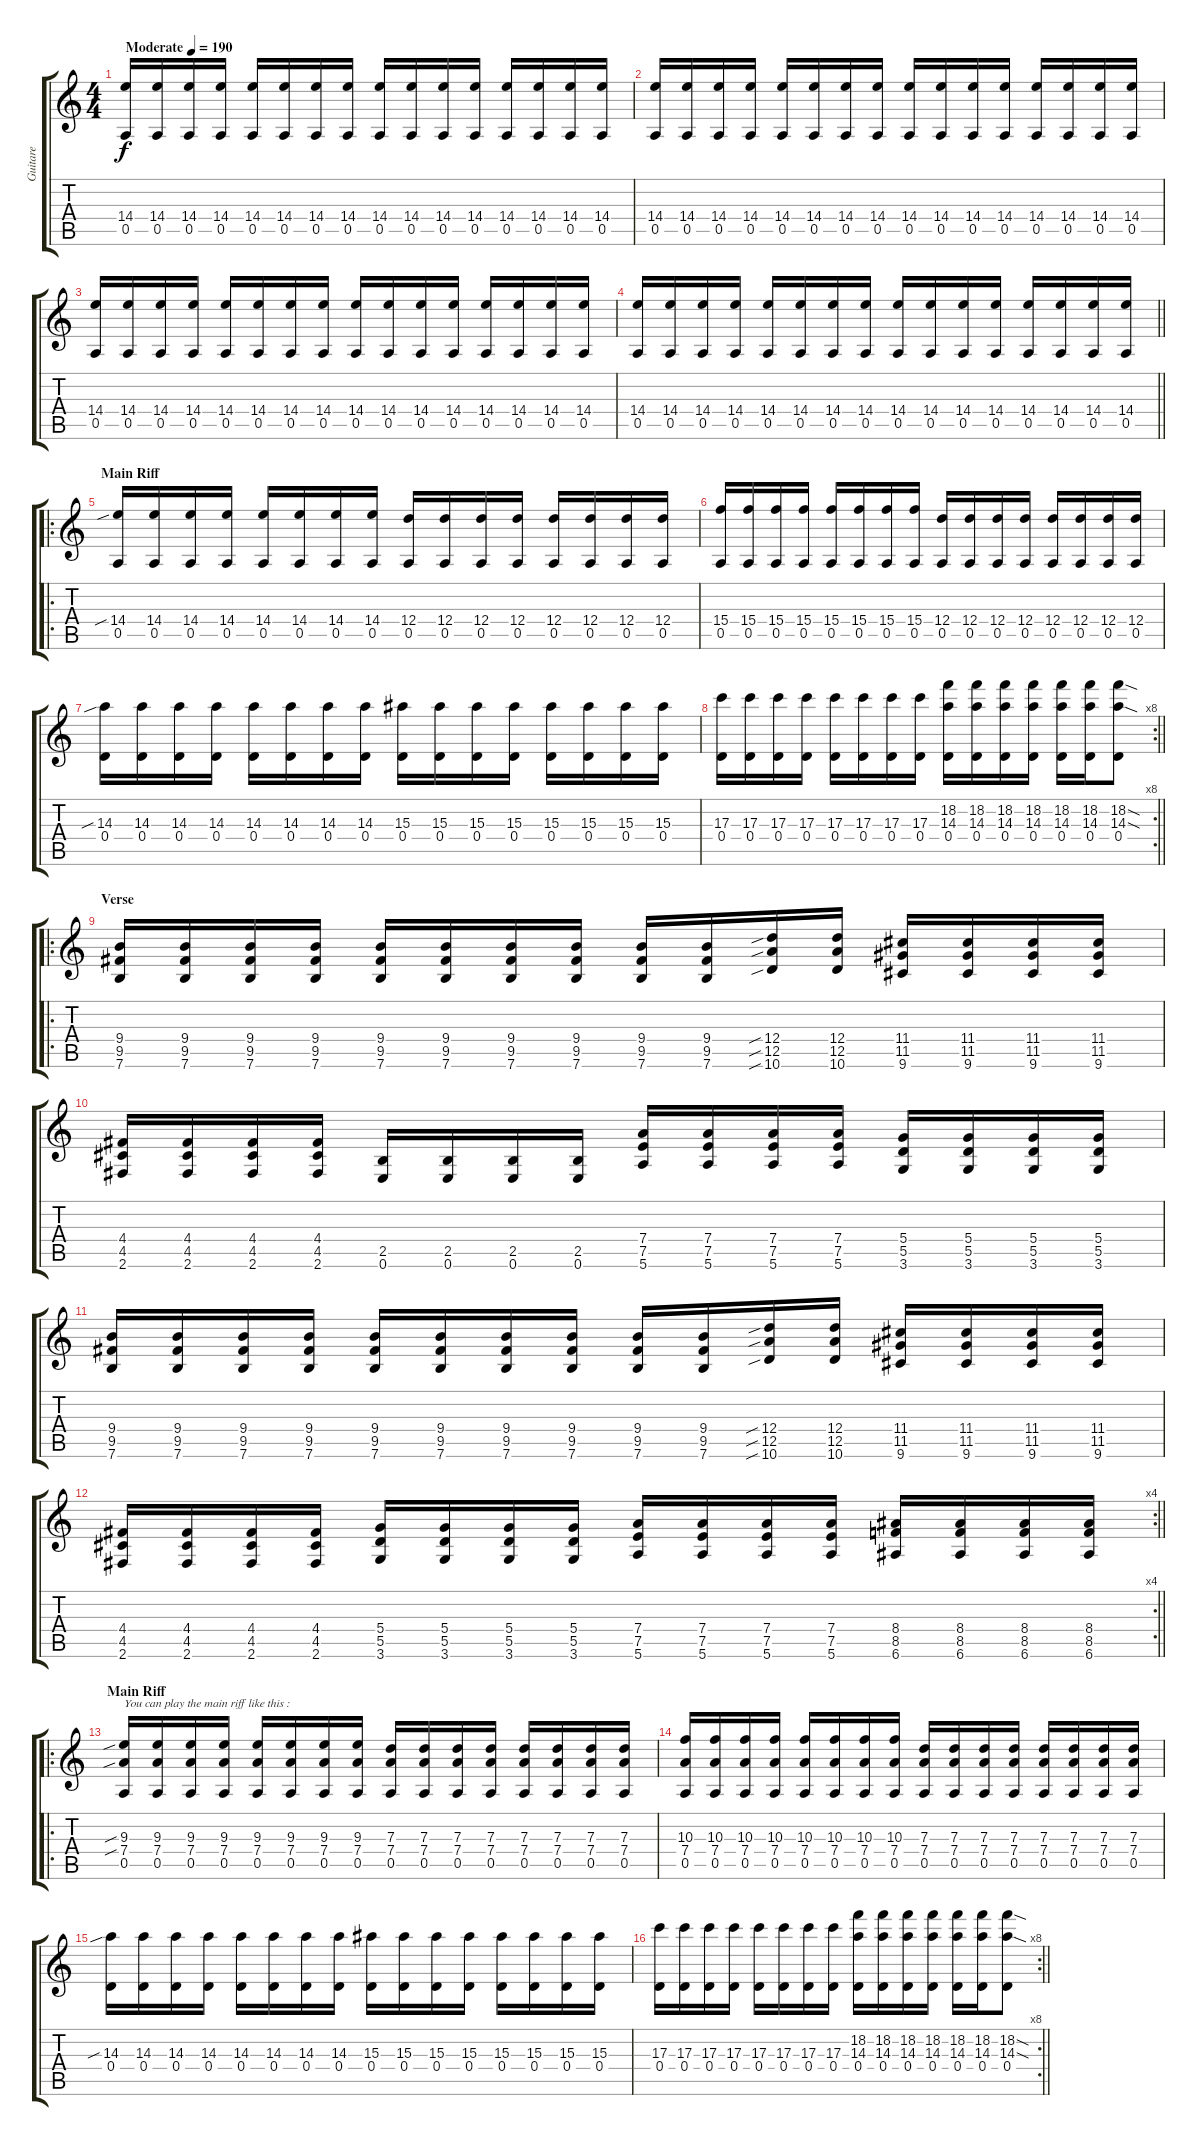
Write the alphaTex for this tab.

\track ("Guitare" "Guitare") {instrument distortionguitar}
\staff {score tabs}
\tuning (E4 B3 G3 D3 A2 E2) {hide}
\ts (4 4)
\tempo (190 "Moderate")
\clef g2
\ks c
(14.4 0.5).16{dy f volume 16 instrument distortionguitar} (14.4 0.5).16 (14.4 0.5).16 (14.4 0.5).16 (14.4 0.5).16 (14.4 0.5).16 (14.4 0.5).16 (14.4 0.5).16 (14.4 0.5).16 (14.4 0.5).16 (14.4 0.5).16 (14.4 0.5).16 (14.4 0.5).16 (14.4 0.5).16 (14.4 0.5).16 (14.4 0.5).16 |
(14.4 0.5).16 (14.4 0.5).16 (14.4 0.5).16 (14.4 0.5).16 (14.4 0.5).16 (14.4 0.5).16 (14.4 0.5).16 (14.4 0.5).16 (14.4 0.5).16 (14.4 0.5).16 (14.4 0.5).16 (14.4 0.5).16 (14.4 0.5).16 (14.4 0.5).16 (14.4 0.5).16 (14.4 0.5).16 |
(14.4 0.5).16 (14.4 0.5).16 (14.4 0.5).16 (14.4 0.5).16 (14.4 0.5).16 (14.4 0.5).16 (14.4 0.5).16 (14.4 0.5).16 (14.4 0.5).16 (14.4 0.5).16 (14.4 0.5).16 (14.4 0.5).16 (14.4 0.5).16 (14.4 0.5).16 (14.4 0.5).16 (14.4 0.5).16 |
\barLineRight lightlight
(14.4 0.5).16 (14.4 0.5).16 (14.4 0.5).16 (14.4 0.5).16 (14.4 0.5).16 (14.4 0.5).16 (14.4 0.5).16 (14.4 0.5).16 (14.4 0.5).16 (14.4 0.5).16 (14.4 0.5).16 (14.4 0.5).16 (14.4 0.5).16 (14.4 0.5).16 (14.4 0.5).16 (14.4 0.5).16 |
\ro
\section ("" "Main Riff")
(14.4{sib} 0.5).16 (14.4 0.5).16 (14.4 0.5).16 (14.4 0.5).16 (14.4 0.5).16 (14.4 0.5).16 (14.4 0.5).16 (14.4 0.5).16 (12.4 0.5).16 (12.4 0.5).16 (12.4 0.5).16 (12.4 0.5).16 (12.4 0.5).16 (12.4 0.5).16 (12.4 0.5).16 (12.4 0.5).16 |
(15.4 0.5).16 (15.4 0.5).16 (15.4 0.5).16 (15.4 0.5).16 (15.4 0.5).16 (15.4 0.5).16 (15.4 0.5).16 (15.4 0.5).16 (12.4 0.5).16 (12.4 0.5).16 (12.4 0.5).16 (12.4 0.5).16 (12.4 0.5).16 (12.4 0.5).16 (12.4 0.5).16 (12.4 0.5).16 |
(14.3{sib} 0.4).16 (14.3 0.4).16 (14.3 0.4).16 (14.3 0.4).16 (14.3 0.4).16 (14.3 0.4).16 (14.3 0.4).16 (14.3 0.4).16 (15.3 0.4).16 (15.3 0.4).16 (15.3 0.4).16 (15.3 0.4).16 (15.3 0.4).16 (15.3 0.4).16 (15.3 0.4).16 (15.3 0.4).16 |
\rc 8
\barLineRight lightlight
(17.3 0.4).16 (17.3 0.4).16 (17.3 0.4).16 (17.3 0.4).16 (17.3 0.4).16 (17.3 0.4).16 (17.3 0.4).16 (17.3 0.4).16 (18.2 14.3 0.4).16 (18.2 14.3 0.4).16 (18.2 14.3 0.4).16 (18.2 14.3 0.4).16 (18.2 14.3 0.4).16 (18.2 14.3 0.4).16 (18.2{sod} 14.3{sod} 0.4).8 |
\ro
\section ("" "Verse")
(9.4 9.5 7.6).16 (9.4 9.5 7.6).16 (9.4 9.5 7.6).16 (9.4 9.5 7.6).16 (9.4 9.5 7.6).16 (9.4 9.5 7.6).16 (9.4 9.5 7.6).16 (9.4 9.5 7.6).16 (9.4 9.5 7.6).16 (9.4 9.5 7.6).16 (12.4{sib} 12.5{sib} 10.6{sib}).16 (12.4 12.5 10.6).16 (11.4 11.5 9.6).16 (11.4 11.5 9.6).16 (11.4 11.5 9.6).16 (11.4 11.5 9.6).16 |
(4.4 4.5 2.6).16 (4.4 4.5 2.6).16 (4.4 4.5 2.6).16 (4.4 4.5 2.6).16 (2.5 0.6).16 (2.5 0.6).16 (2.5 0.6).16 (2.5 0.6).16 (7.4 7.5 5.6).16 (7.4 7.5 5.6).16 (7.4 7.5 5.6).16 (7.4 7.5 5.6).16 (5.4 5.5 3.6).16 (5.4 5.5 3.6).16 (5.4 5.5 3.6).16 (5.4 5.5 3.6).16 |
(9.4 9.5 7.6).16 (9.4 9.5 7.6).16 (9.4 9.5 7.6).16 (9.4 9.5 7.6).16 (9.4 9.5 7.6).16 (9.4 9.5 7.6).16 (9.4 9.5 7.6).16 (9.4 9.5 7.6).16 (9.4 9.5 7.6).16 (9.4 9.5 7.6).16 (12.4{sib} 12.5{sib} 10.6{sib}).16 (12.4 12.5 10.6).16 (11.4 11.5 9.6).16 (11.4 11.5 9.6).16 (11.4 11.5 9.6).16 (11.4 11.5 9.6).16 |
\rc 4
\barLineRight lightlight
(4.4 4.5 2.6).16 (4.4 4.5 2.6).16 (4.4 4.5 2.6).16 (4.4 4.5 2.6).16 (5.4 5.5 3.6).16 (5.4 5.5 3.6).16 (5.4 5.5 3.6).16 (5.4 5.5 3.6).16 (7.4 7.5 5.6).16 (7.4 7.5 5.6).16 (7.4 7.5 5.6).16 (7.4 7.5 5.6).16 (8.4 8.5 6.6).16 (8.4 8.5 6.6).16 (8.4 8.5 6.6).16 (8.4 8.5 6.6).16 |
\ro
\section ("" "Main Riff")
(9.3{sib} 7.4{sib} 0.5).16{txt "You can play the main riff like this :"} (9.3 7.4 0.5).16 (9.3 7.4 0.5).16 (9.3 7.4 0.5).16 (9.3 7.4 0.5).16 (9.3 7.4 0.5).16 (9.3 7.4 0.5).16 (9.3 7.4 0.5).16 (7.3 7.4 0.5).16 (7.3 7.4 0.5).16 (7.3 7.4 0.5).16 (7.3 7.4 0.5).16 (7.3 7.4 0.5).16 (7.3 7.4 0.5).16 (7.3 7.4 0.5).16 (7.3 7.4 0.5).16 |
(10.3 7.4 0.5).16 (10.3 7.4 0.5).16 (10.3 7.4 0.5).16 (10.3 7.4 0.5).16 (10.3 7.4 0.5).16 (10.3 7.4 0.5).16 (10.3 7.4 0.5).16 (10.3 7.4 0.5).16 (7.3 7.4 0.5).16 (7.3 7.4 0.5).16 (7.3 7.4 0.5).16 (7.3 7.4 0.5).16 (7.3 7.4 0.5).16 (7.3 7.4 0.5).16 (7.3 7.4 0.5).16 (7.3 7.4 0.5).16 |
(14.3{sib} 0.4).16 (14.3 0.4).16 (14.3 0.4).16 (14.3 0.4).16 (14.3 0.4).16 (14.3 0.4).16 (14.3 0.4).16 (14.3 0.4).16 (15.3 0.4).16 (15.3 0.4).16 (15.3 0.4).16 (15.3 0.4).16 (15.3 0.4).16 (15.3 0.4).16 (15.3 0.4).16 (15.3 0.4).16 |
\rc 8
\barLineRight lightlight
(17.3 0.4).16 (17.3 0.4).16 (17.3 0.4).16 (17.3 0.4).16 (17.3 0.4).16 (17.3 0.4).16 (17.3 0.4).16 (17.3 0.4).16 (18.2 14.3 0.4).16 (18.2 14.3 0.4).16 (18.2 14.3 0.4).16 (18.2 14.3 0.4).16 (18.2 14.3 0.4).16 (18.2 14.3 0.4).16 (18.2{sod} 14.3{sod} 0.4).8
